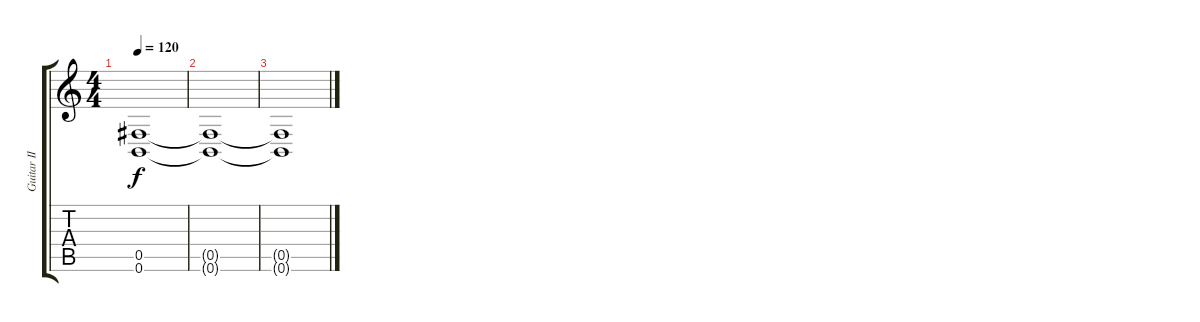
\track ("Guitar II" "Guitar II") {instrument distortionguitar}
\staff {score tabs}
\tuning (Db4 Ab3 E3 B2 Gb2 B1) {hide}
\ts (4 4)
\tempo 120
\clef g2
\ks c
(0.5{t} 0.6{t}).1{dy f} |
(0.5{t} 0.6{t}).1 |
(0.5{t} 0.6{t}).1
